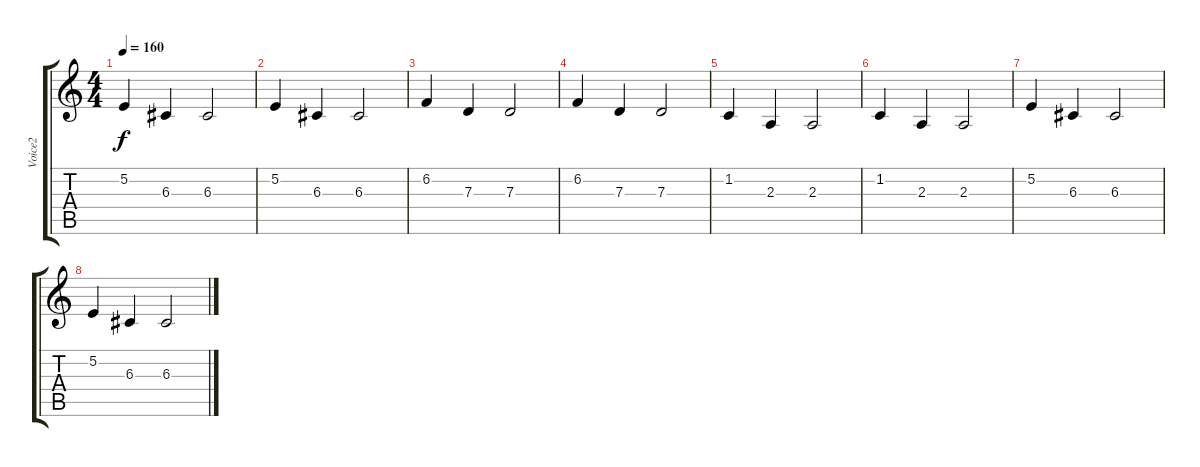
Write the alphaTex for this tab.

\track ("Voice2" "Voice2") {instrument ocarina}
\staff {score tabs}
\tuning (E4 B3 G3 D3 A2 E2) {hide}
\ts (4 4)
\tempo 160
\clef g2
\ks c
5.2.4{dy f} 6.3.4 6.3.2 |
5.2.4 6.3.4 6.3.2 |
6.2.4 7.3.4 7.3.2 |
6.2.4 7.3.4 7.3.2 |
1.2.4 2.3.4 2.3.2 |
1.2.4 2.3.4 2.3.2 |
5.2.4 6.3.4 6.3.2 |
5.2.4 6.3.4 6.3.2
